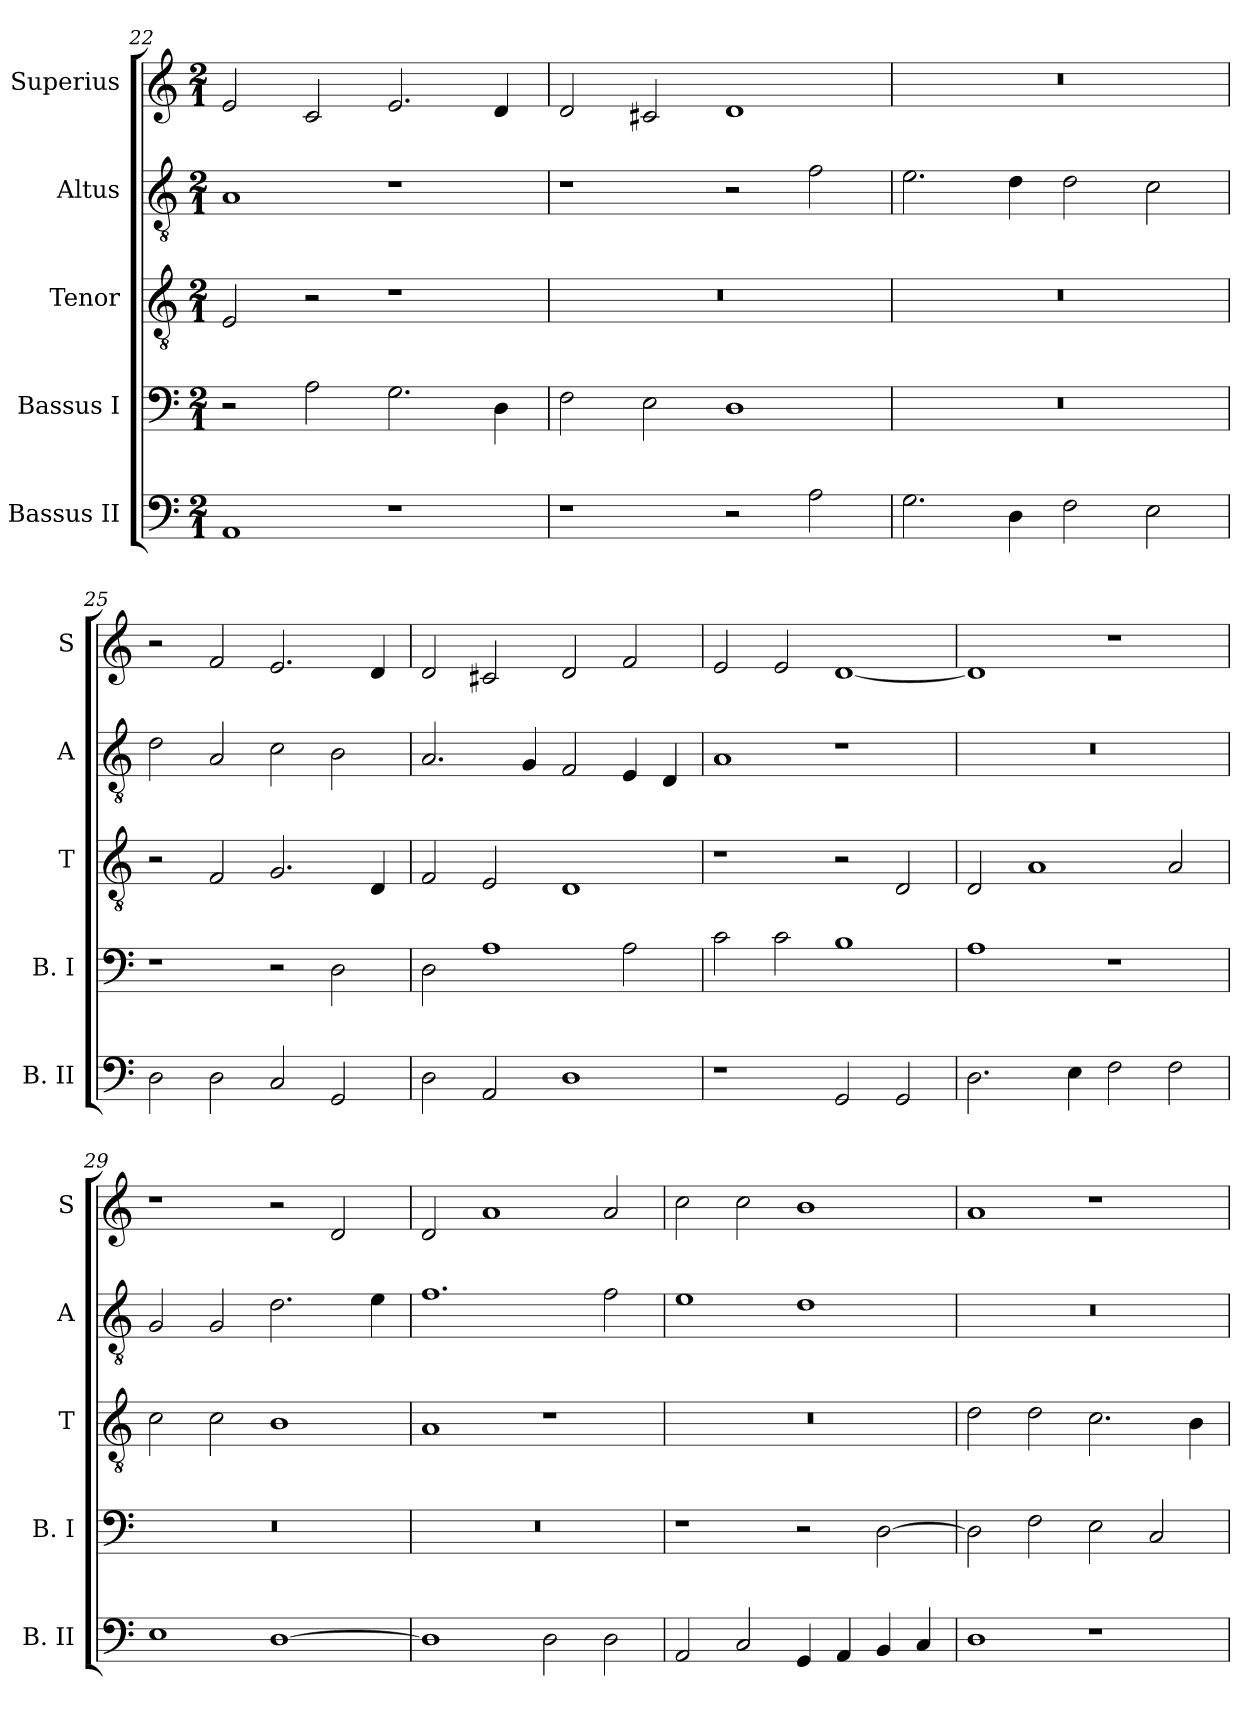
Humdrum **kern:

**kern	**kern	**kern	**kern	**kern
*part5	*part4	*part3	*part2	*part1
*staff5	*staff4	*staff3	*staff2	*staff1
*I"Bassus II	*I"Bassus I	*I"Tenor	*I"Altus	*I"Superius
*I'B. II	*I'B. I	*I'T	*I'A	*I'S
*clefF4	*clefF4	*clefGv2	*clefGv2	*clefG2
*k[]	*k[]	*k[]	*k[]	*k[]
*C:	*C:	*C:	*C:	*C:
*M2/1	*M2/1	*M2/1	*M2/1	*M2/1
=22	=22	=22	=22	=22
1AA	2r	2E	1A	2e
.	2A	2r	.	2c
1r	2.G	1r	1r	2.e
.	4D	.	.	4d
=23	=23	=23	=23	=23
1r	2F	0r	1r	2d
.	2E	.	.	2c#X
2r	1D	.	2r	1d
2A	.	.	2f	.
=24	=24	=24	=24	=24
2.G	0r	0r	2.e	0r
4D	.	.	4d	.
2F	.	.	2d	.
2E	.	.	2c	.
=25	=25	=25	=25	=25
2D	1r	2r	2d	2r
2D	.	2F	2A	2f
2C	2r	2.G	2c	2.e
2GG	2D	.	2B	.
.	.	4D	.	4d
=26	=26	=26	=26	=26
2D	2D	2F	2.A	2d
2AA	1A	2E	.	2c#X
.	.	.	4G	.
1D	.	1D	2F	2d
.	2A	.	4E	2f
.	.	.	4D	.
=27	=27	=27	=27	=27
1r	2c	1r	1A	2e
.	2c	.	.	2e
2GG	1B	2r	1r	[1d
2GG	.	2D	.	.
=28	=28	=28	=28	=28
2.D	1A	2D	0r	1d]
.	.	1A	.	.
4E	.	.	.	.
2F	1r	.	.	1r
2F	.	2A	.	.
=29	=29	=29	=29	=29
1E	0r	2c	2G	1r
.	.	2c	2G	.
[1D	.	1B	2.d	2r
.	.	.	.	2d
.	.	.	4e	.
=30	=30	=30	=30	=30
1D]	0r	1A	1.f	2d
.	.	.	.	1a
2D	.	1r	.	.
2D	.	.	2f	2a
=31	=31	=31	=31	=31
2AA	1r	0r	1e	2cc
2C	.	.	.	2cc
4GG	2r	.	1d	1b
4AA	.	.	.	.
4BB	[2D	.	.	.
4C	.	.	.	.
=32	=32	=32	=32	=32
1D	2D]	2d	0r	1a
.	2F	2d	.	.
1r	2E	2.c	.	1r
.	2C	.	.	.
.	.	4B	.	.
=	=	=	=	=
*-	*-	*-	*-	*-
